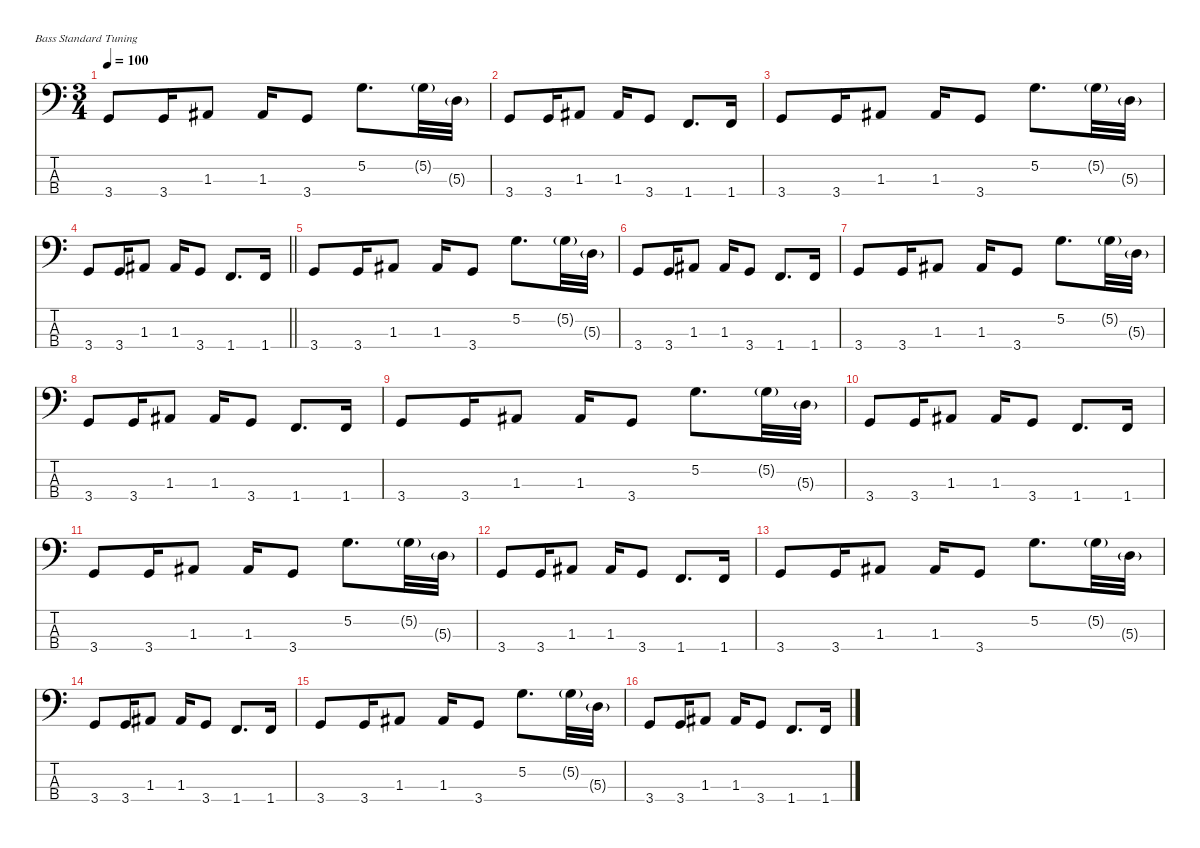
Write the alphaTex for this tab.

\defaultSystemsLayout 4
\hideDynamics
\bracketExtendMode nobrackets
\singleTrackTrackNamePolicy hidden
\multiTrackTrackNamePolicy hidden
\firstSystemTrackNameMode fullname
\firstSystemTrackNameOrientation horizontal
\otherSystemsTrackNameOrientation horizontal
\track ("Geezer Butler - Bass" "el.bs.") {defaultSystemsLayout 4 instrument electricbassfinger}
\staff {score tabs}
\tuning (G2 D2 A1 E1)
\ts (3 4)
\tempo 100
\clef f4
\ks c
3.4.8{dy f beam Up} 3.4.16{beam Up} 1.3{acc #}.8{beam Up} 1.3{acc #}.16{beam Up} 3.4.8{beam Up} 5.2.8{d beam Down} 5.2{g}.32{dy mf beam Down} 5.3{g}.32{beam Down} |
3.4.8{dy f beam Up} 3.4.16{beam Up} 1.3{acc #}.8{beam Up} 1.3{acc #}.16{beam Up} 3.4.8{beam Up} 1.4.8{d beam Up} 1.4.16{beam Up} |
3.4.8{beam Up} 3.4.16{beam Up} 1.3{acc #}.8{beam Up} 1.3{acc #}.16{beam Up} 3.4.8{beam Up} 5.2.8{d beam Down} 5.2{g}.32{dy mf beam Down} 5.3{g}.32{beam Down} |
\barLineRight lightlight
3.4.8{dy f beam Up} 3.4.16{beam Up} 1.3{acc #}.8{beam Up} 1.3{acc #}.16{beam Up} 3.4.8{beam Up} 1.4.8{d beam Up} 1.4.16{beam Up} |
\section ("" "")
3.4.8{beam Up} 3.4.16{beam Up} 1.3{acc #}.8{beam Up} 1.3{acc #}.16{beam Up} 3.4.8{beam Up} 5.2.8{d beam Down} 5.2{g}.32{dy mf beam Down} 5.3{g}.32{beam Down} |
3.4.8{dy f beam Up} 3.4.16{beam Up} 1.3{acc #}.8{beam Up} 1.3{acc #}.16{beam Up} 3.4.8{beam Up} 1.4.8{d beam Up} 1.4.16{beam Up} |
3.4.8{beam Up} 3.4.16{beam Up} 1.3{acc #}.8{beam Up} 1.3{acc #}.16{beam Up} 3.4.8{beam Up} 5.2.8{d beam Down} 5.2{g}.32{dy mf beam Down} 5.3{g}.32{beam Down} |
3.4.8{dy f beam Up} 3.4.16{beam Up} 1.3{acc #}.8{beam Up} 1.3{acc #}.16{beam Up} 3.4.8{beam Up} 1.4.8{d beam Up} 1.4.16{beam Up} |
3.4.8{beam Up} 3.4.16{beam Up} 1.3{acc #}.8{beam Up} 1.3{acc #}.16{beam Up} 3.4.8{beam Up} 5.2.8{d beam Down} 5.2{g}.32{dy mf beam Down} 5.3{g}.32{beam Down} |
3.4.8{dy f beam Up} 3.4.16{beam Up} 1.3{acc #}.8{beam Up} 1.3{acc #}.16{beam Up} 3.4.8{beam Up} 1.4.8{d beam Up} 1.4.16{beam Up} |
3.4.8{beam Up} 3.4.16{beam Up} 1.3{acc #}.8{beam Up} 1.3{acc #}.16{beam Up} 3.4.8{beam Up} 5.2.8{d beam Down} 5.2{g}.32{dy mf beam Down} 5.3{g}.32{beam Down} |
3.4.8{dy f beam Up} 3.4.16{beam Up} 1.3{acc #}.8{beam Up} 1.3{acc #}.16{beam Up} 3.4.8{beam Up} 1.4.8{d beam Up} 1.4.16{beam Up} |
3.4.8{beam Up} 3.4.16{beam Up} 1.3{acc #}.8{beam Up} 1.3{acc #}.16{beam Up} 3.4.8{beam Up} 5.2.8{d beam Down} 5.2{g}.32{dy mf beam Down} 5.3{g}.32{beam Down} |
3.4.8{dy f beam Up} 3.4.16{beam Up} 1.3{acc #}.8{beam Up} 1.3{acc #}.16{beam Up} 3.4.8{beam Up} 1.4.8{d beam Up} 1.4.16{beam Up} |
3.4.8{beam Up} 3.4.16{beam Up} 1.3{acc #}.8{beam Up} 1.3{acc #}.16{beam Up} 3.4.8{beam Up} 5.2.8{d beam Down} 5.2{g}.32{dy mf beam Down} 5.3{g}.32{beam Down} |
3.4.8{dy f beam Up} 3.4.16{beam Up} 1.3{acc #}.8{beam Up} 1.3{acc #}.16{beam Up} 3.4.8{beam Up} 1.4.8{d beam Up} 1.4.16{beam Up}
